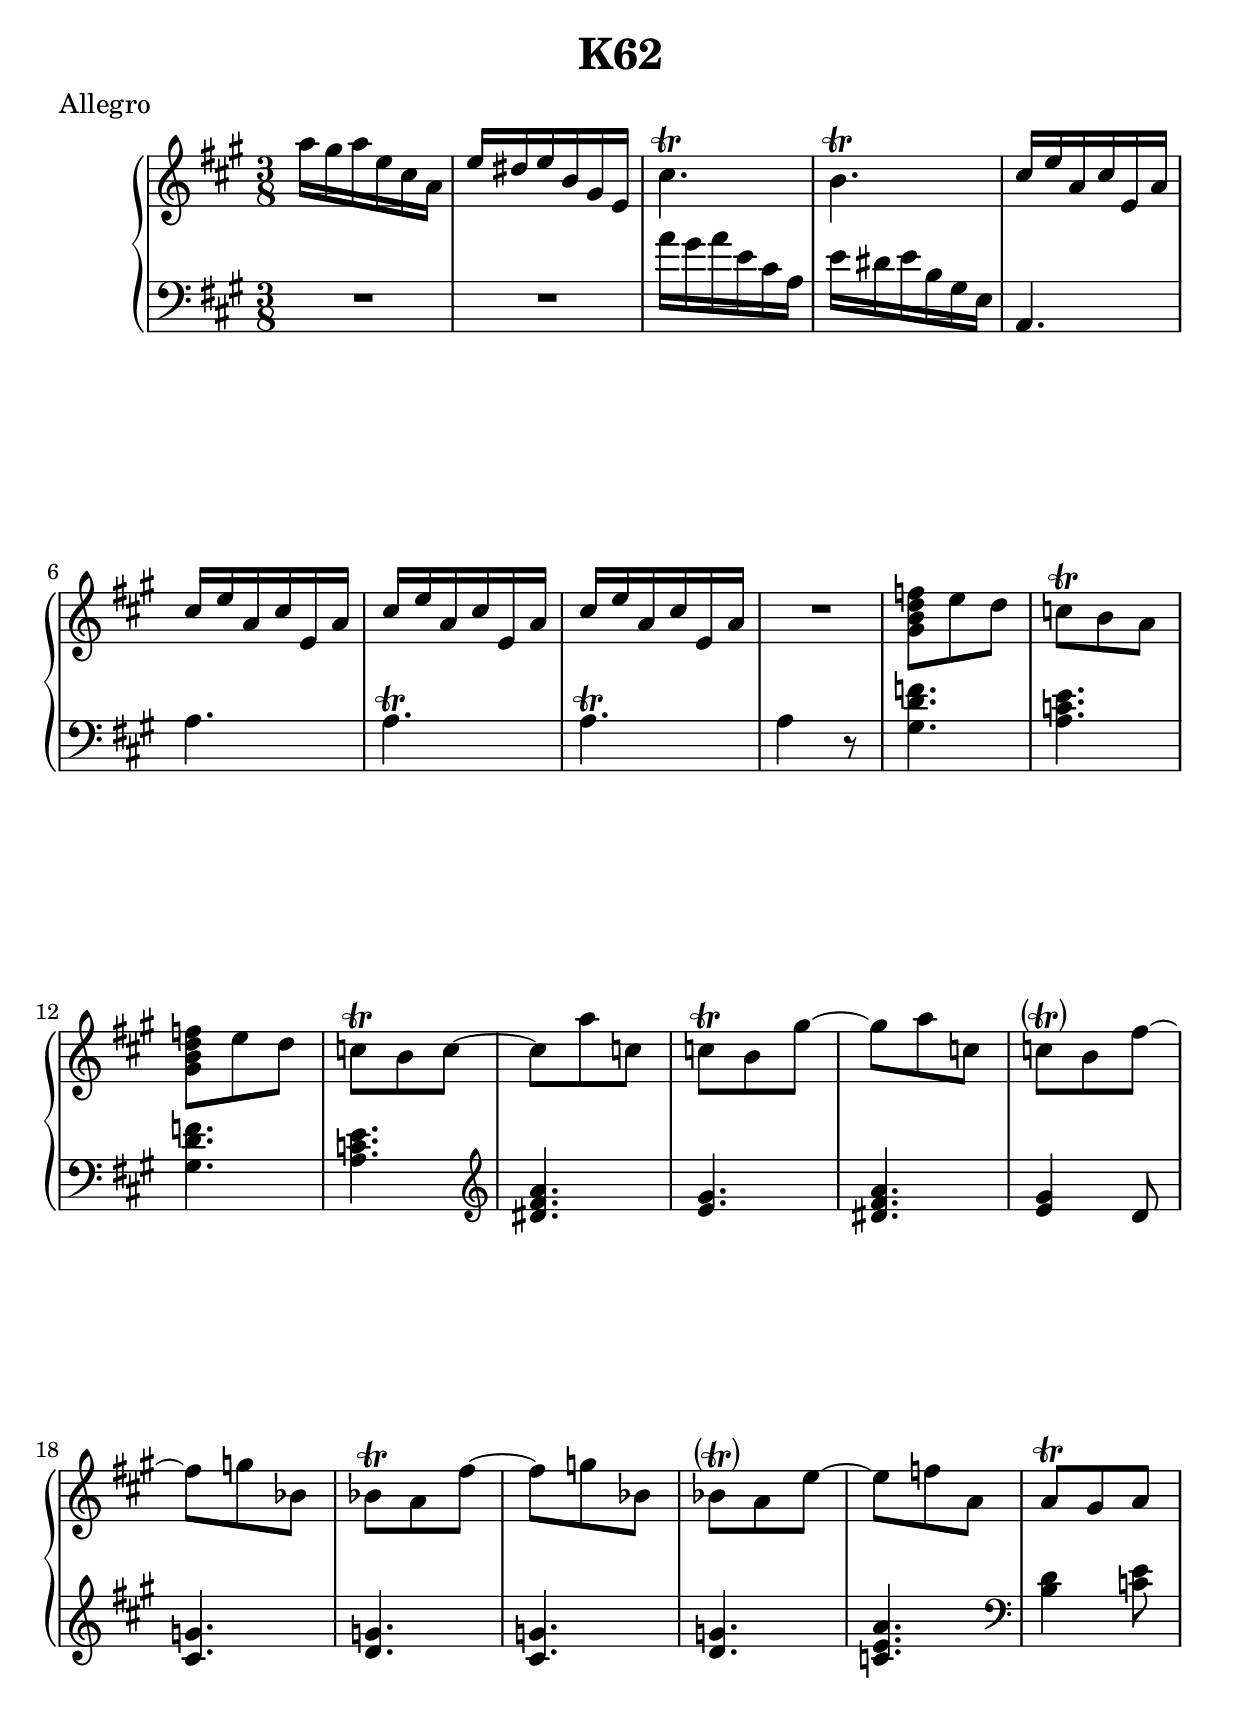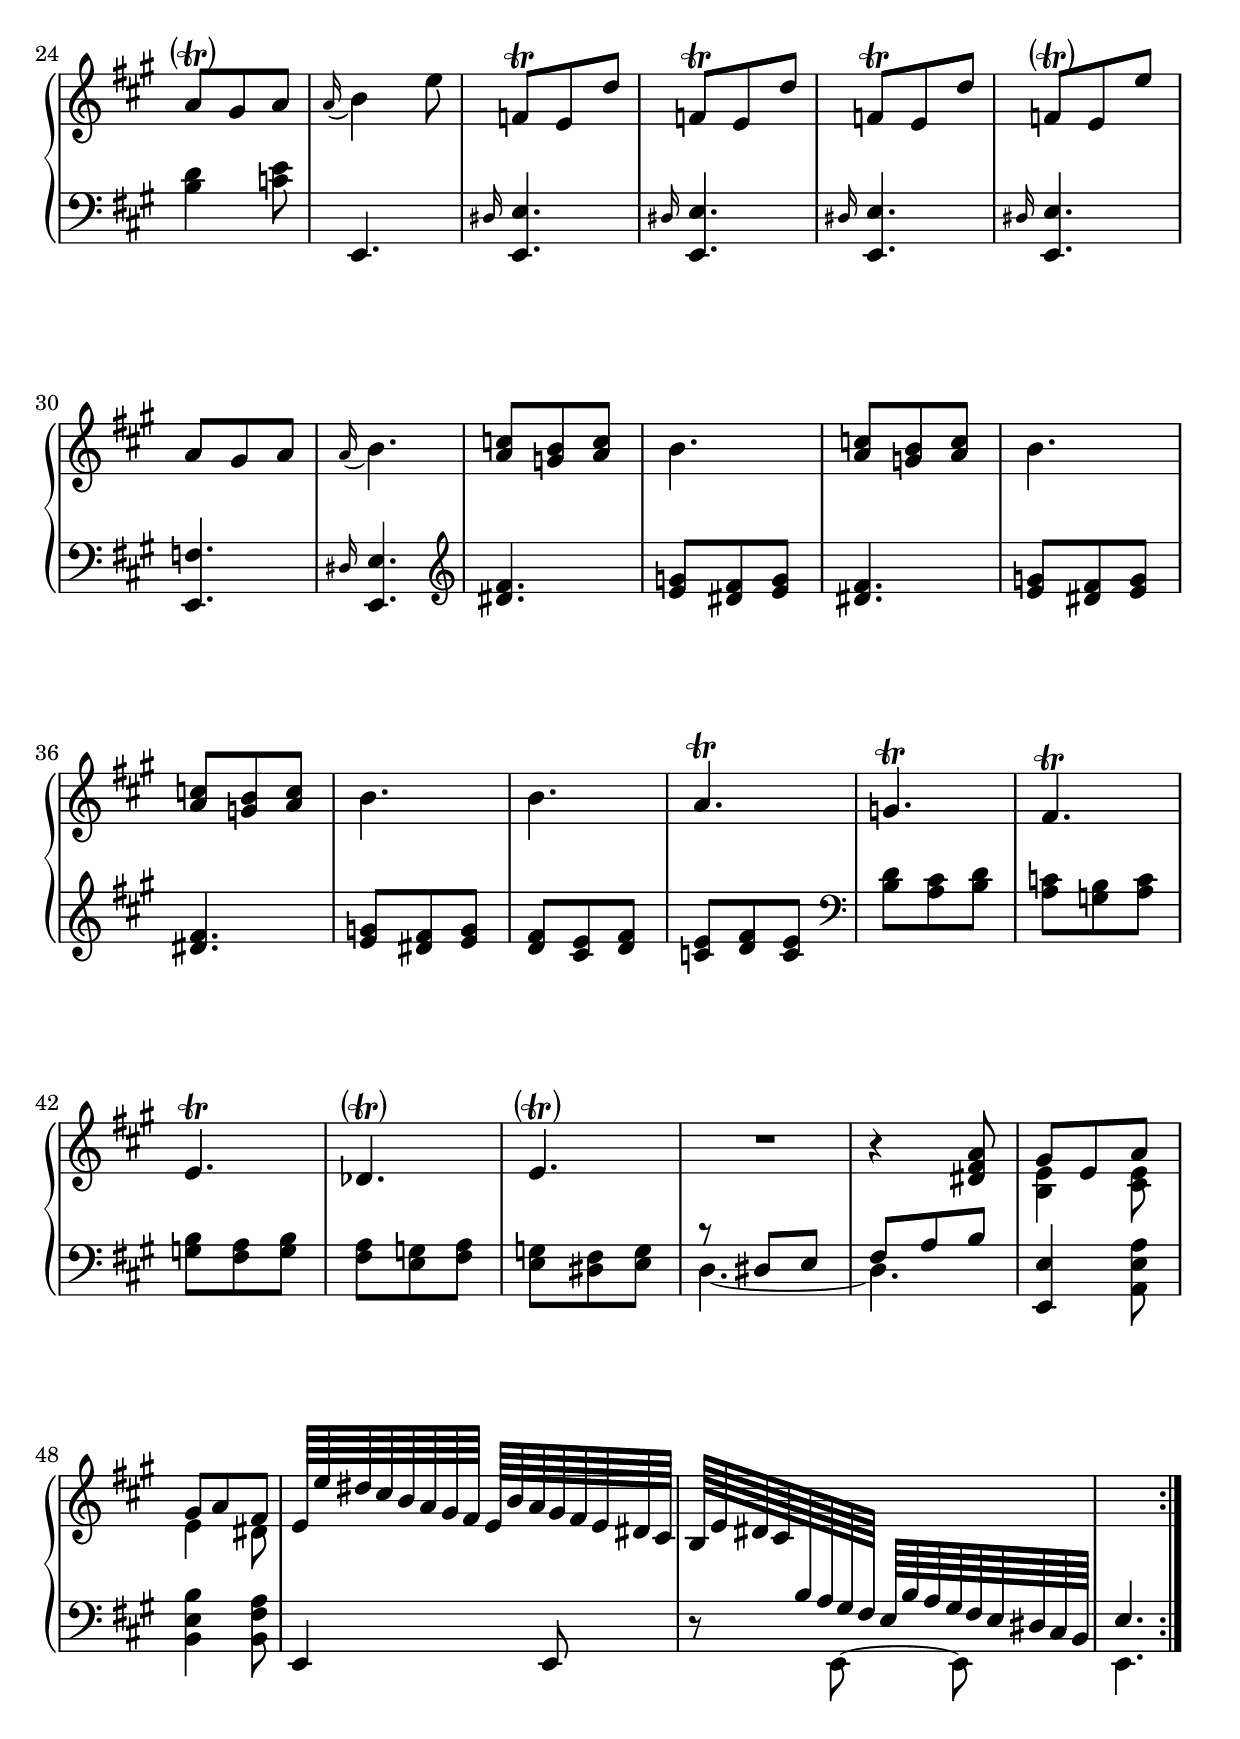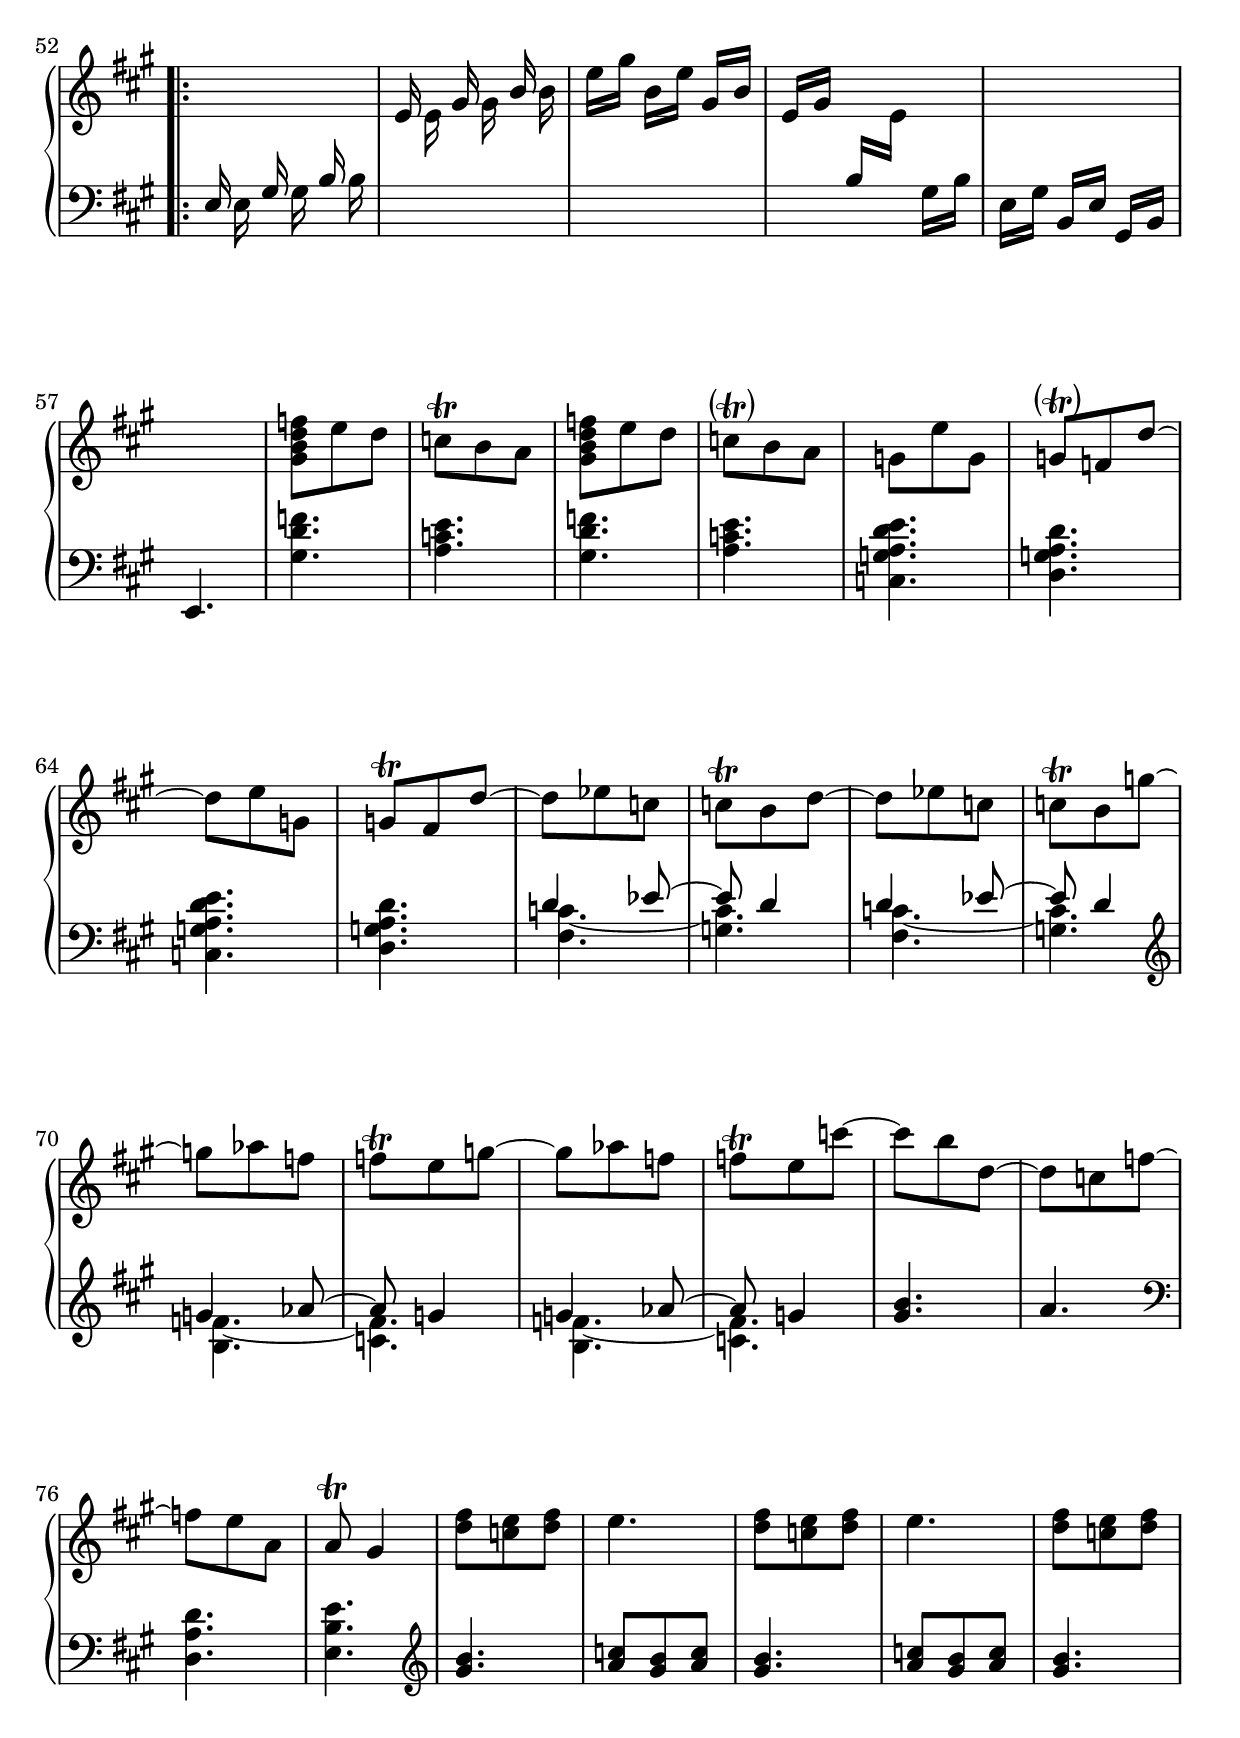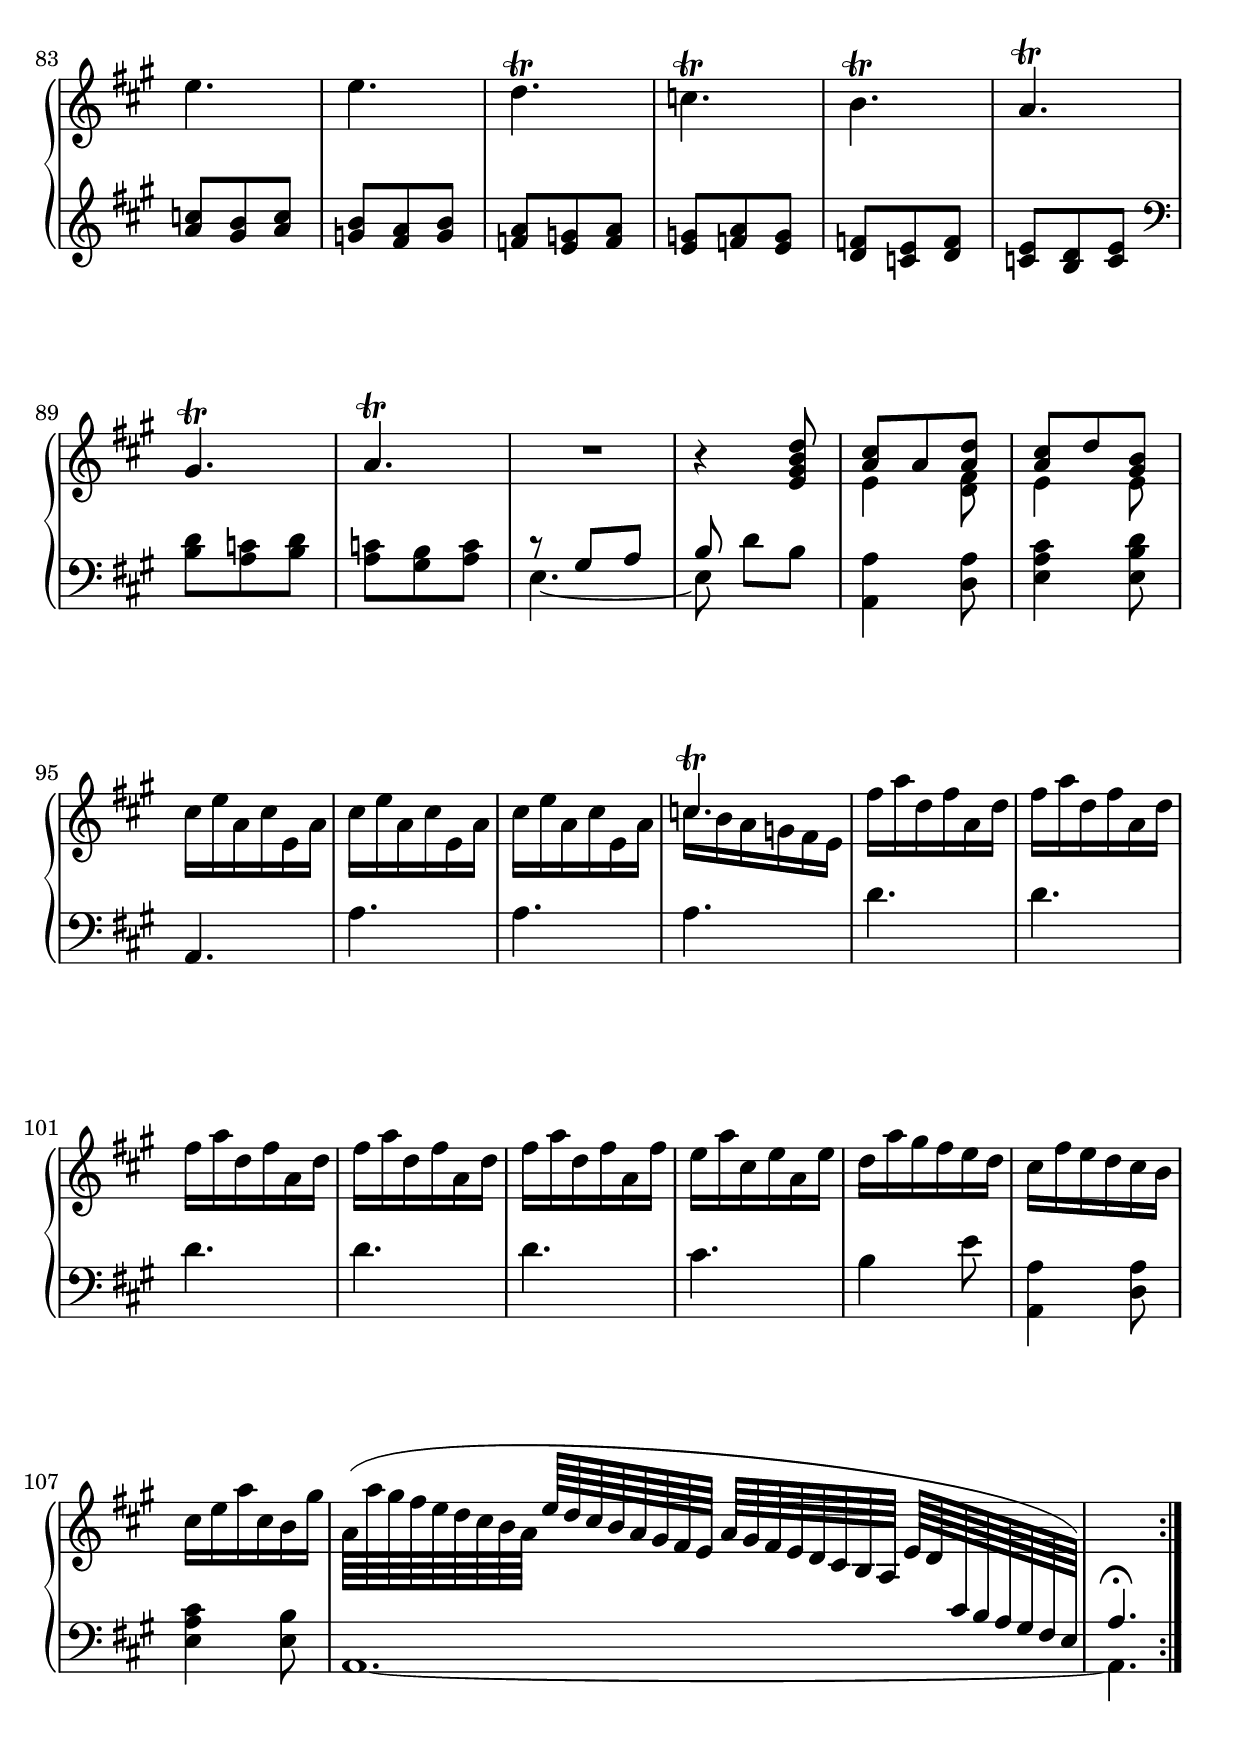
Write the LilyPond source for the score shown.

\version "2.18.2"
\version "2.18.2"

su = \stemUp
sd = \stemDown
sn = \stemNeutral
tu = \tieUp
td = \tieDown
tn = \tieNeutral
cstr = \change Staff = "right"
cstl = \change Staff = "left"

global = {
  \key a \major
  \time 3/8
  \override Staff.NoteCollision #'merge-differently-dotted = ##t
  \override ParenthesesItem #'font-size = #+2
}

right = \relative c''' {
  \global
 
  \repeat volta 2 {
    a16 gis a e cis a
    e' dis e b gis e
    cis'4.-\trill 
    b-\trill
    
    \repeat unfold 4 {
      cis16 e a, cis e, a }
    R4.
    <gis b d f>8 e' d
    c-\trill  b a
    
    <gis b d f>8 e' d
    c-\trill  b c ~
    c a' c,
    c-\trill b gis' ~
    gis a c,
    c-\parenthesize-\trill b fis' ~
    
    fis g bes,
    bes-\trill a fis' ~ 
    fis g bes,
    bes-\parenthesize-\trill a e' ~
    e f a,
    a-\trill gis a
    
    a-\parenthesize-\trill gis a
    \appoggiatura a16 b4
    e8
    \repeat unfold 3 {
      f,-\trill e d' }
    f,-\parenthesize-\trill e e'
    
    a, gis a
    \appoggiatura a16 b4.
    \repeat unfold 3 {
      <a c>8 <g b> <a c> 
      b4. }
    b a-\trill g-\trill fis-\trill
    e-\trill des-\parenthesize-\trill 
    e-\parenthesize-\trill
    
    R4. r4 <dis fis a>8
    <<{ gis8 e a } \\ { <b, e>4 <cis e>8 }>>
    <<{ gis' a fis } \\ { e4 dis8 }>>
    \su e64*24/16[ e' dis cis b a gis fis] e[ b' a gis fis e dis cis]
    b64*24/17[ e dis cis \cstl b a gis fis] e[ b' a gis fis e dis cis b]
    e4.
    
    s4.*6 \cstr \sn
    <gis' b d f>8 e' d
    c-\trill b a
    <gis b d f>8 e' d
    c-\parenthesize-\trill b a
    g e' g,
    g-\parenthesize-\trill f d' ~
    
    d e g,
    g-\trill fis d' ~
    d ees c
    c-\trill b d ~
    d ees c
    c-\trill b g' ~
    
    g aes f
    f-\trill e g ~
    g aes f 
    f-\trill e c' ~
    c b d, ~
    d c f ~
    
    f e a,
    a-\trill gis4
    \repeat unfold 3 { 
      <d' fis>8 <c e> <d fis> e4. }
    e d-\trill c-\trill b-\trill a-\trill
    gis-\trill a-\trill R
    
    r4 <e gis b d>8
    <<{ <a cis> a <a d> } \\ { e4 <d fis>8 }>>
    <<{ <a' cis> d <gis, b> } \\ { e4 e8 }>>
    
    \repeat unfold 3 {
      \sd cis'16 e a, cis e, a }
    <<{ c4.-\trill } \\ { cis16 b a g fis e }>>
    \repeat unfold 4 {
      fis'16 a d, fis a, d }
    
    fis a d, fis a, fis'
    e a cis, e a, e'
    d a' gis fis e d
    cis fis e d cis b
    cis e a cis, b gis'
    
    \sd a,64*24/9[( a' gis fis e d cis b a] \bar ""
    \su e'64*24/8[ d cis b a gis fis e] \bar ""
    a64*24/8[ gis fis e d cis b a] \bar ""
    e'64*24/8[ d \cstl cis b a gis fis e])
    a4.-\fermata
  }
  
  \repeat volta 2 {
  }
}
 
left = \relative c'' {
  \global
  
  \repeat volta 2 {
    R4.*2
    a16 gis a e cis a
    e' dis e b gis e
    a,4.
    
    a' a-\trill a-\trill 
    a4 r8
    \repeat unfold 2 {
      <gis d' f>4.
      <a c e> }
    
    \clef treble <dis fis a>
    <e gis>
    <dis fis a>
    <e gis>4 d8
    
    \repeat unfold 2 {
      <cis g'>4. <d g> }
    <c e a>
    \clef bass \repeat unfold 2 {
      <b d>4 <c e>8 }
    
    e,,4.
    \repeat unfold 4 {
      \grace dis'16 <e, e'>4. }
    <e f'>
    \grace dis'16 <e, e'>4.
    
    \clef treble \repeat unfold 3 {
      <dis'' fis>
      <e g>8 <dis fis> <e g> }
    <d fis> <cis e> <d fis>
    <c e> <d fis> <c e>
    
    \clef bass <b d> <a cis> <b d>
    <a c> <g b> <a c>
    <g b> <fis a> <g b>
    <fis a> <e g> <fis a>
    <e g> <dis fis> <e g>
    
    <<{ r8 dis e fis a b } \\ { d,4. ~ d }>>
    <e, e'>4 <a e' a>8
    <b e b'>4 <b fis' a>8
    e,4 e8
    r \sd e ~ \noBeam e 
    e4.
  }
  
  \repeat volta 2 {
    << { e'16 s gis s b } \\ { s e, s gis s b }>>
    \cstr << { e16 s gis s b } \\ { s e, s gis s b }>>
    \sd e[ gis] b,[ e] \su gis,[ b]
    e,[ gis] \cstl b,[ \cstr \sd e] \cstl gis,[ b]
    e,[ gis] \su b,[ e] gis,[ b]
    
    e,4. \sn
    \repeat unfold 2 {
      <gis' d' f>4.
      <a c e> }
    
    \repeat unfold 2 {
      <c, g' a d e>
      <d g a d> }
    
    \repeat unfold 2 {
      <<{ d'4 ees8 ~ ees d4 } \\ 
        { <fis, c'>4. ~ <g c> }>> }
    
    \clef treble \repeat unfold 2 {
      <<{ g'4 aes8 ~ aes g4 } \\ { <b, f'>4. ~ <c f> }>> }
    <gis' b>4. a
    
    \clef bass <d,, a' d>
    <e b' e> \clef treble 
    \repeat unfold 3 {
      <gis' b> 4. <a c>8 <gis b> <a c> }
    
    <g b> <fis a> <g b>
    <f a> <e g> <f a>
    <e g> <f a> <e g>
    <d f> <c e> <d f>
    <c e> <b d> <c e>
    \clef bass
    
    <b d> <a c> <b d>
    <a c> <gis b> <a c>
    <<{ r8 gis a b } \\ { e,4. ~ e8 }>> d' b
    <a, a'>4 <d a'>8
    <e a cis>4 <e b' d>8
    
    a,4. a' a a d d
    d d d cis b4 e8
    <a,, a'>4 <d a'>8
    <e a cis>4 <e b'>8
    \sd \td a,1. ~ a4.
  }
}

breaks = {
  \repeat volta 2 {
    s4.*5 \break s4.*6 \break s4.*6 \break s4.*6 \pageBreak
    s4.*6 \break s4.*6 \break s4.*6 \break s4.*6 \break s4.*4 \pageBreak
  }
  \repeat volta 2 {
    s4.*5 \break s4.*7 \break s4.*6 \break s4.*6 \break s4.*7 \pageBreak
    s4.*6 \break s4.*6 \break s4.*6 \break s4.*6 \break s4.*6 \pageBreak
  }
}

\header {
  title = "K62"
  meter = "Allegro"
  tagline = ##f
}


breaks = {
  \repeat volta 2 {
    s4.*5 \break s4.*6 \break s4.*6 \break s4.*6 \pageBreak
    s4.*6 \break s4.*6 \break s4.*6 \break s4.*6 \break s4.*4 \pageBreak
  }
  \repeat volta 2 {
    s4.*5 \break s4.*7 \break s4.*6 \break s4.*6 \break s4.*7 \pageBreak
    s4.*6 \break s4.*6 \break s4.*6 \break s4.*6 \break s4.*6 \pageBreak
  }
}

#(set-global-staff-size 24)

\paper {
  #(set-paper-size "a4")
  print-page-number = ##f
  between-system-padding = #0.1
  between-system-space = #0.1
  ragged-last-bottom = ##f
  ragged-bottom = ##f
}

\score {
  \new PianoStaff <<
    \new Staff = "right" {
      << 
        \breaks
        \right
      >>
    }
    \new Staff = "left" { 
      <<
      \clef bass \left \breaks
      {s4.*51 \pageBreak}
      >>
    }
  >>
  \layout { }
}
